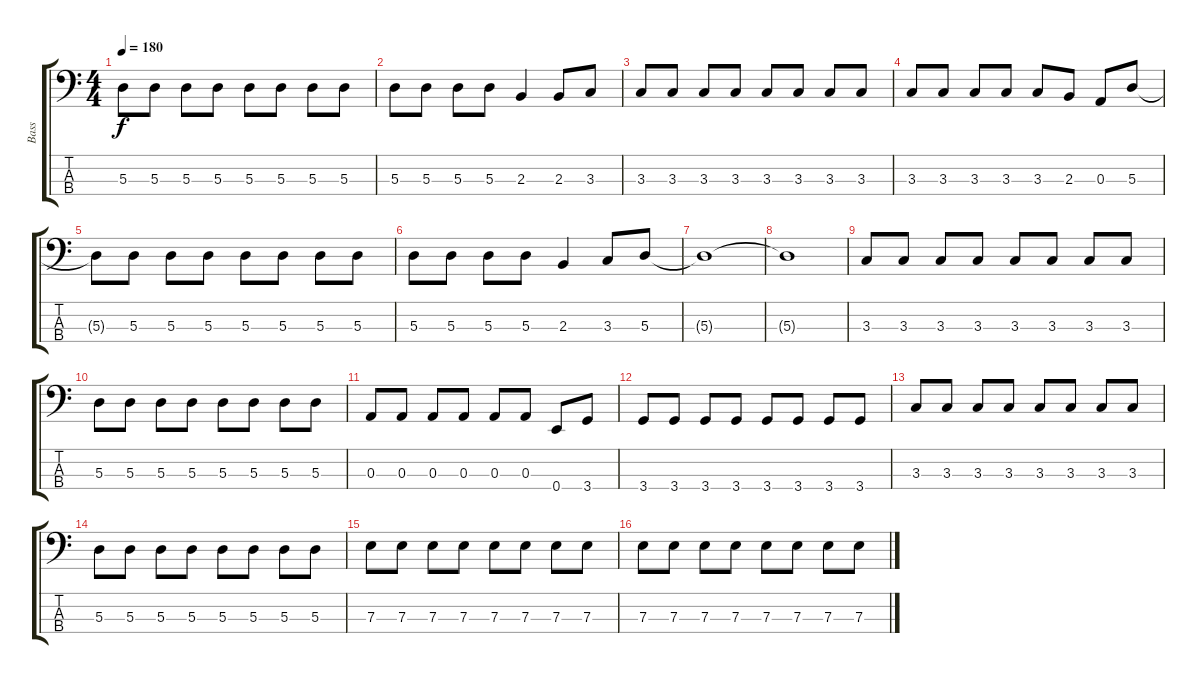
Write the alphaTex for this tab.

\track ("Bass" "Bass") {instrument electricbassfinger}
\staff {score tabs}
\tuning (G2 D2 A1 E1) {hide}
\ts (4 4)
\tempo 180
\clef f4
\ks c
5.3{t}.8{dy f} 5.3.8 5.3.8 5.3.8 5.3.8 5.3.8 5.3.8 5.3.8 |
5.3.8 5.3.8 5.3.8 5.3.8 2.3.4 2.3.8 3.3.8 |
3.3.8 3.3.8 3.3.8 3.3.8 3.3.8 3.3.8 3.3.8 3.3.8 |
3.3.8 3.3.8 3.3.8 3.3.8 3.3.8 2.3.8 0.3.8 5.3.8 |
5.3{t}.8 5.3.8 5.3.8 5.3.8 5.3.8 5.3.8 5.3.8 5.3.8 |
5.3.8 5.3.8 5.3.8 5.3.8 2.3.4 3.3.8 5.3.8 |
5.3{t}.1 |
5.3{t}.1 |
3.3.8 3.3.8 3.3.8 3.3.8 3.3.8 3.3.8 3.3.8 3.3.8 |
5.3.8 5.3.8 5.3.8 5.3.8 5.3.8 5.3.8 5.3.8 5.3.8 |
0.3.8 0.3.8 0.3.8 0.3.8 0.3.8 0.3.8 0.4.8 3.4.8 |
3.4.8 3.4.8 3.4.8 3.4.8 3.4.8 3.4.8 3.4.8 3.4.8 |
3.3.8 3.3.8 3.3.8 3.3.8 3.3.8 3.3.8 3.3.8 3.3.8 |
5.3.8 5.3.8 5.3.8 5.3.8 5.3.8 5.3.8 5.3.8 5.3.8 |
7.3.8 7.3.8 7.3.8 7.3.8 7.3.8 7.3.8 7.3.8 7.3.8 |
7.3.8 7.3.8 7.3.8 7.3.8 7.3.8 7.3.8 7.3.8 7.3.8
